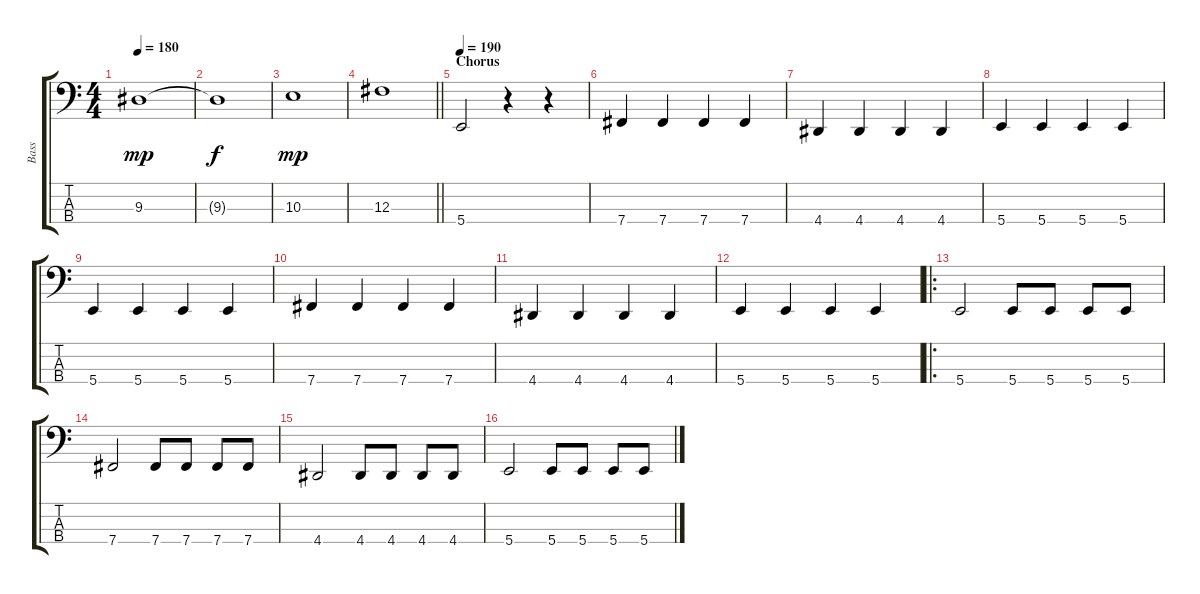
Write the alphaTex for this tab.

\track ("Bass" "Bass") {instrument electricbassfinger}
\staff {score tabs}
\tuning (E2 B1 Gb1 B0) {hide}
\ts (4 4)
\tempo 180
\clef f4
\ks c
9.3.1{dy mp} |
9.3{t}.1{dy f} |
10.3.1{dy mp} |
\barLineRight lightlight
12.3.1 |
\section ("" "Chorus")
\tempo 190
5.4.2 r.4 r.4 |
7.4.4 7.4.4 7.4.4 7.4.4 |
4.4.4 4.4.4 4.4.4 4.4.4 |
5.4.4 5.4.4 5.4.4 5.4.4 |
5.4.4 5.4.4 5.4.4 5.4.4 |
7.4.4 7.4.4 7.4.4 7.4.4 |
4.4.4 4.4.4 4.4.4 4.4.4 |
5.4.4 5.4.4 5.4.4 5.4.4 |
\ro
5.4.2 5.4.8 5.4.8 5.4.8 5.4.8 |
7.4.2 7.4.8 7.4.8 7.4.8 7.4.8 |
4.4.2 4.4.8 4.4.8 4.4.8 4.4.8 |
5.4.2 5.4.8 5.4.8 5.4.8 5.4.8
